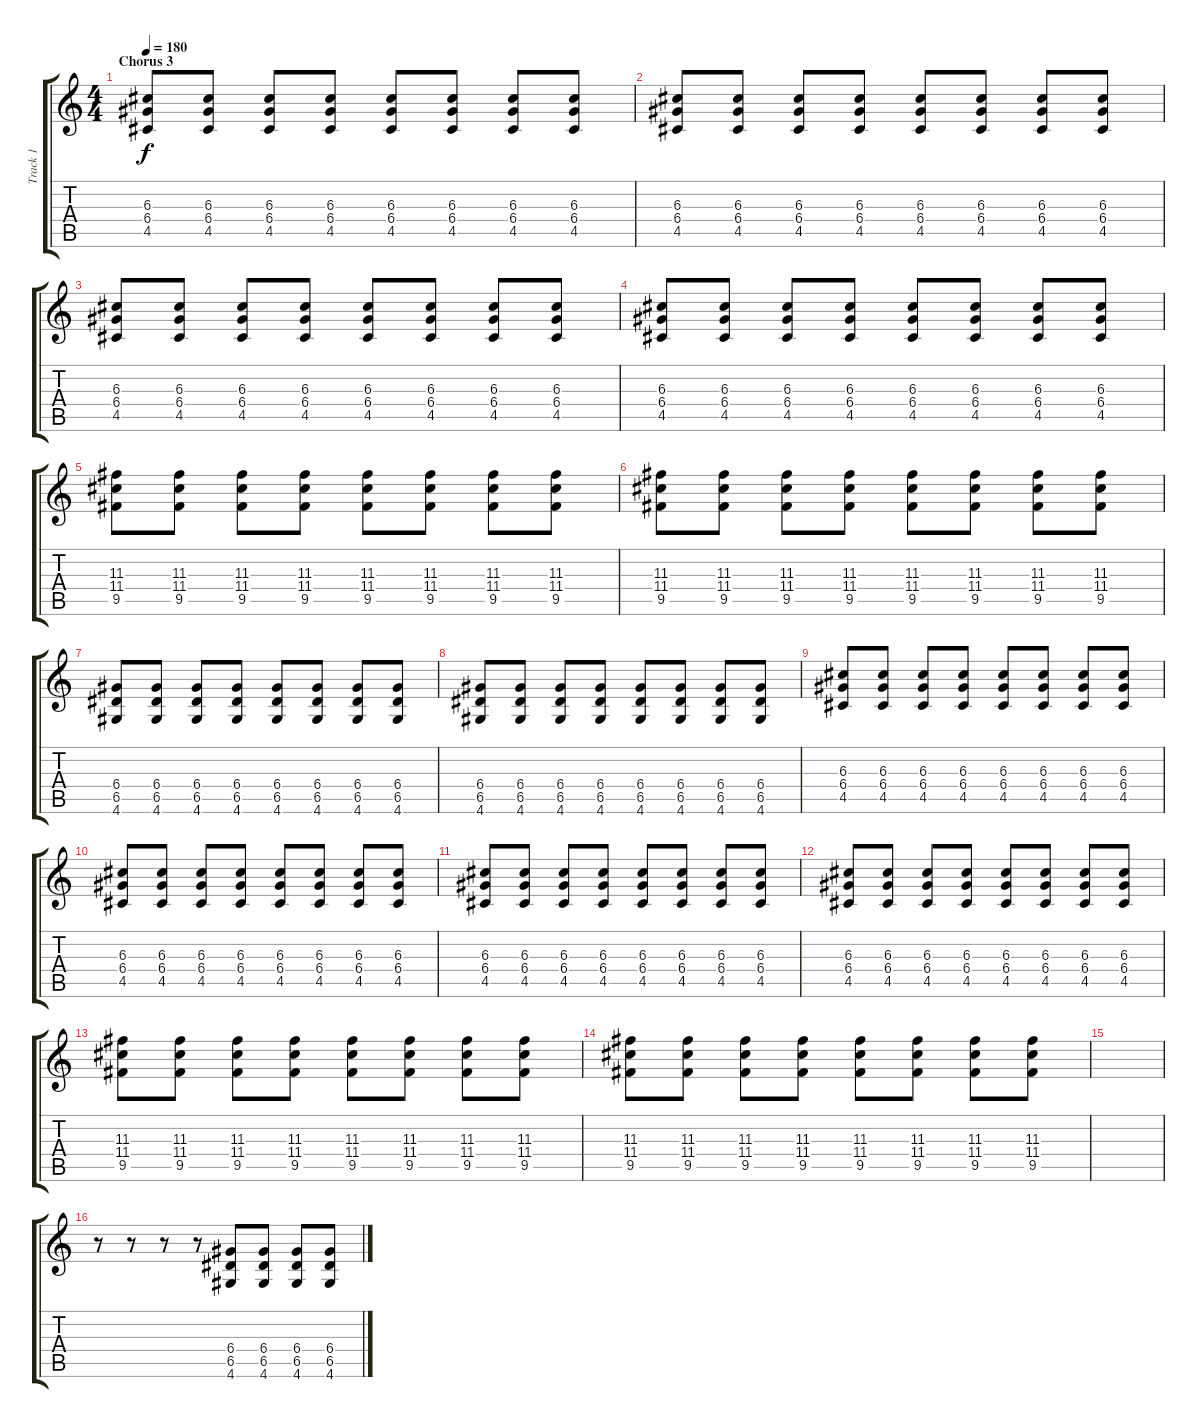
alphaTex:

\track ("Track 1" "Track 1") {instrument distortionguitar}
\staff {score tabs}
\tuning (E4 B3 G3 D3 A2 E2) {hide}
\ts (4 4)
\section ("" "Chorus 3")
\tempo 180
\clef g2
\ks c
(6.3 6.4 4.5).8{dy f} (6.3 6.4 4.5).8 (6.3 6.4 4.5).8 (6.3 6.4 4.5).8 (6.3 6.4 4.5).8 (6.3 6.4 4.5).8 (6.3 6.4 4.5).8 (6.3 6.4 4.5).8 |
(6.3 6.4 4.5).8 (6.3 6.4 4.5).8 (6.3 6.4 4.5).8 (6.3 6.4 4.5).8 (6.3 6.4 4.5).8 (6.3 6.4 4.5).8 (6.3 6.4 4.5).8 (6.3 6.4 4.5).8 |
(6.3 6.4 4.5).8 (6.3 6.4 4.5).8 (6.3 6.4 4.5).8 (6.3 6.4 4.5).8 (6.3 6.4 4.5).8 (6.3 6.4 4.5).8 (6.3 6.4 4.5).8 (6.3 6.4 4.5).8 |
(6.3 6.4 4.5).8 (6.3 6.4 4.5).8 (6.3 6.4 4.5).8 (6.3 6.4 4.5).8 (6.3 6.4 4.5).8 (6.3 6.4 4.5).8 (6.3 6.4 4.5).8 (6.3 6.4 4.5).8 |
(11.3 11.4 9.5).8 (11.3 11.4 9.5).8 (11.3 11.4 9.5).8 (11.3 11.4 9.5).8 (11.3 11.4 9.5).8 (11.3 11.4 9.5).8 (11.3 11.4 9.5).8 (11.3 11.4 9.5).8 |
(11.3 11.4 9.5).8 (11.3 11.4 9.5).8 (11.3 11.4 9.5).8 (11.3 11.4 9.5).8 (11.3 11.4 9.5).8 (11.3 11.4 9.5).8 (11.3 11.4 9.5).8 (11.3 11.4 9.5).8 |
(6.4 6.5 4.6).8 (6.4 6.5 4.6).8 (6.4 6.5 4.6).8 (6.4 6.5 4.6).8 (6.4 6.5 4.6).8 (6.4 6.5 4.6).8 (6.4 6.5 4.6).8 (6.4 6.5 4.6).8 |
(6.4 6.5 4.6).8 (6.4 6.5 4.6).8 (6.4 6.5 4.6).8 (6.4 6.5 4.6).8 (6.4 6.5 4.6).8 (6.4 6.5 4.6).8 (6.4 6.5 4.6).8 (6.4 6.5 4.6).8 |
(6.3 6.4 4.5).8 (6.3 6.4 4.5).8 (6.3 6.4 4.5).8 (6.3 6.4 4.5).8 (6.3 6.4 4.5).8 (6.3 6.4 4.5).8 (6.3 6.4 4.5).8 (6.3 6.4 4.5).8 |
(6.3 6.4 4.5).8 (6.3 6.4 4.5).8 (6.3 6.4 4.5).8 (6.3 6.4 4.5).8 (6.3 6.4 4.5).8 (6.3 6.4 4.5).8 (6.3 6.4 4.5).8 (6.3 6.4 4.5).8 |
(6.3 6.4 4.5).8 (6.3 6.4 4.5).8 (6.3 6.4 4.5).8 (6.3 6.4 4.5).8 (6.3 6.4 4.5).8 (6.3 6.4 4.5).8 (6.3 6.4 4.5).8 (6.3 6.4 4.5).8 |
(6.3 6.4 4.5).8 (6.3 6.4 4.5).8 (6.3 6.4 4.5).8 (6.3 6.4 4.5).8 (6.3 6.4 4.5).8 (6.3 6.4 4.5).8 (6.3 6.4 4.5).8 (6.3 6.4 4.5).8 |
(11.3 11.4 9.5).8 (11.3 11.4 9.5).8 (11.3 11.4 9.5).8 (11.3 11.4 9.5).8 (11.3 11.4 9.5).8 (11.3 11.4 9.5).8 (11.3 11.4 9.5).8 (11.3 11.4 9.5).8 |
(11.3 11.4 9.5).8 (11.3 11.4 9.5).8 (11.3 11.4 9.5).8 (11.3 11.4 9.5).8 (11.3 11.4 9.5).8 (11.3 11.4 9.5).8 (11.3 11.4 9.5).8 (11.3 11.4 9.5).8 |
|
r.8 r.8 r.8 r.8 (6.4 6.5 4.6).8 (6.4 6.5 4.6).8 (6.4 6.5 4.6).8 (6.4 6.5 4.6).8
